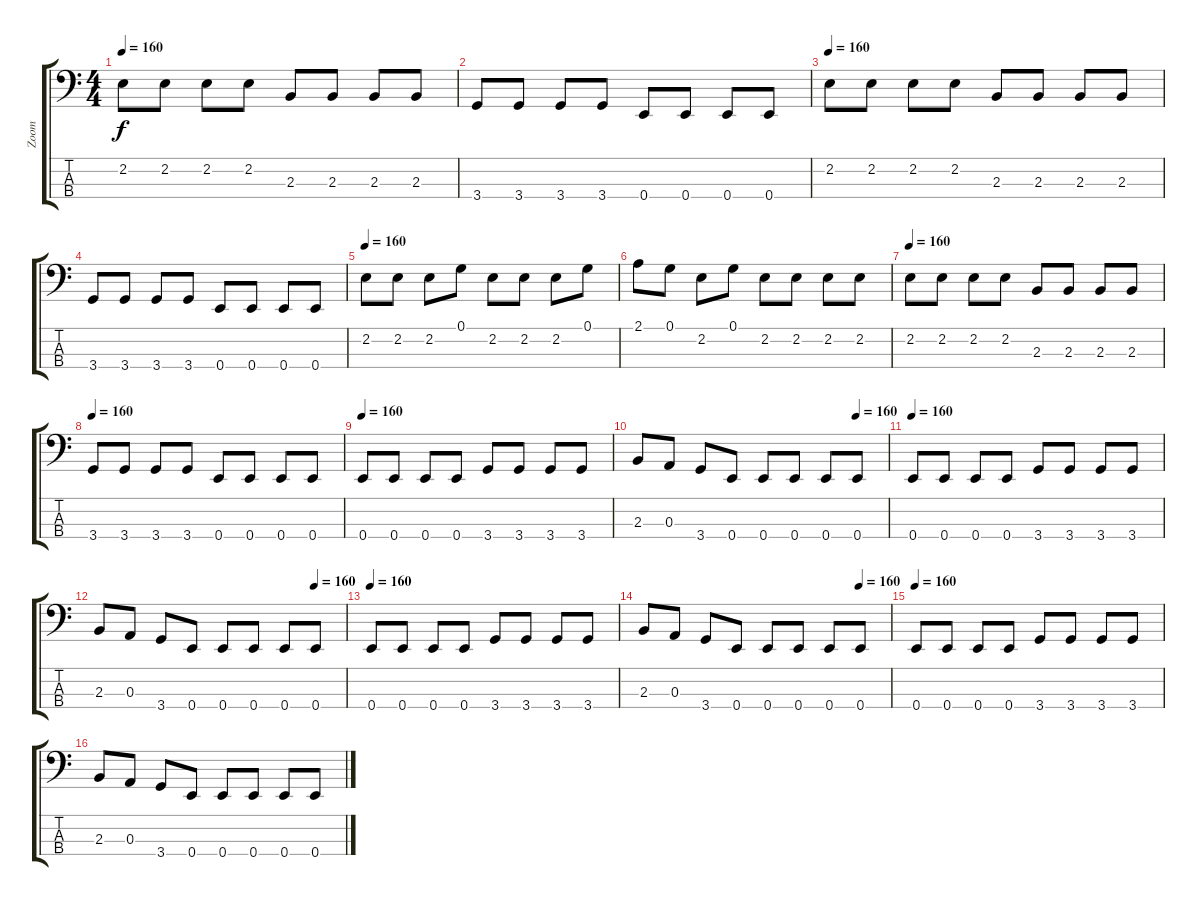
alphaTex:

\track ("Zoom" "Zoom") {instrument electricbassfinger}
\staff {score tabs}
\tuning (G2 D2 A1 E1) {hide}
\ts (4 4)
\tempo 160
\clef f4
\ks c
2.2.8{dy f} 2.2.8 2.2.8 2.2.8 2.3.8 2.3.8 2.3.8 2.3.8 |
3.4.8 3.4.8 3.4.8 3.4.8 0.4.8 0.4.8 0.4.8 0.4.8 |
\tempo 160
2.2.8 2.2.8 2.2.8 2.2.8 2.3.8 2.3.8 2.3.8 2.3.8 |
3.4.8 3.4.8 3.4.8 3.4.8 0.4.8 0.4.8 0.4.8 0.4.8 |
\tempo 160
2.2.8 2.2.8 2.2.8 0.1.8 2.2.8 2.2.8 2.2.8 0.1.8 |
2.1.8 0.1.8 2.2.8 0.1.8 2.2.8 2.2.8 2.2.8 2.2.8 |
\tempo 160
2.2.8 2.2.8 2.2.8 2.2.8 2.3.8 2.3.8 2.3.8 2.3.8 |
\tempo 160
3.4.8 3.4.8 3.4.8 3.4.8 0.4.8 0.4.8 0.4.8 0.4.8 |
\tempo 160
0.4.8 0.4.8 0.4.8 0.4.8 3.4.8 3.4.8 3.4.8 3.4.8 |
\tempo (160 0.875)
2.3.8 0.3.8 3.4.8 0.4.8 0.4.8 0.4.8 0.4.8 0.4.8 |
\tempo 160
0.4.8 0.4.8 0.4.8 0.4.8 3.4.8 3.4.8 3.4.8 3.4.8 |
\tempo (160 0.875)
2.3.8 0.3.8 3.4.8 0.4.8 0.4.8 0.4.8 0.4.8 0.4.8 |
\tempo 160
0.4.8 0.4.8 0.4.8 0.4.8 3.4.8 3.4.8 3.4.8 3.4.8 |
\tempo (160 0.875)
2.3.8 0.3.8 3.4.8 0.4.8 0.4.8 0.4.8 0.4.8 0.4.8 |
\tempo 160
0.4.8 0.4.8 0.4.8 0.4.8 3.4.8 3.4.8 3.4.8 3.4.8 |
2.3.8 0.3.8 3.4.8 0.4.8 0.4.8 0.4.8 0.4.8 0.4.8
